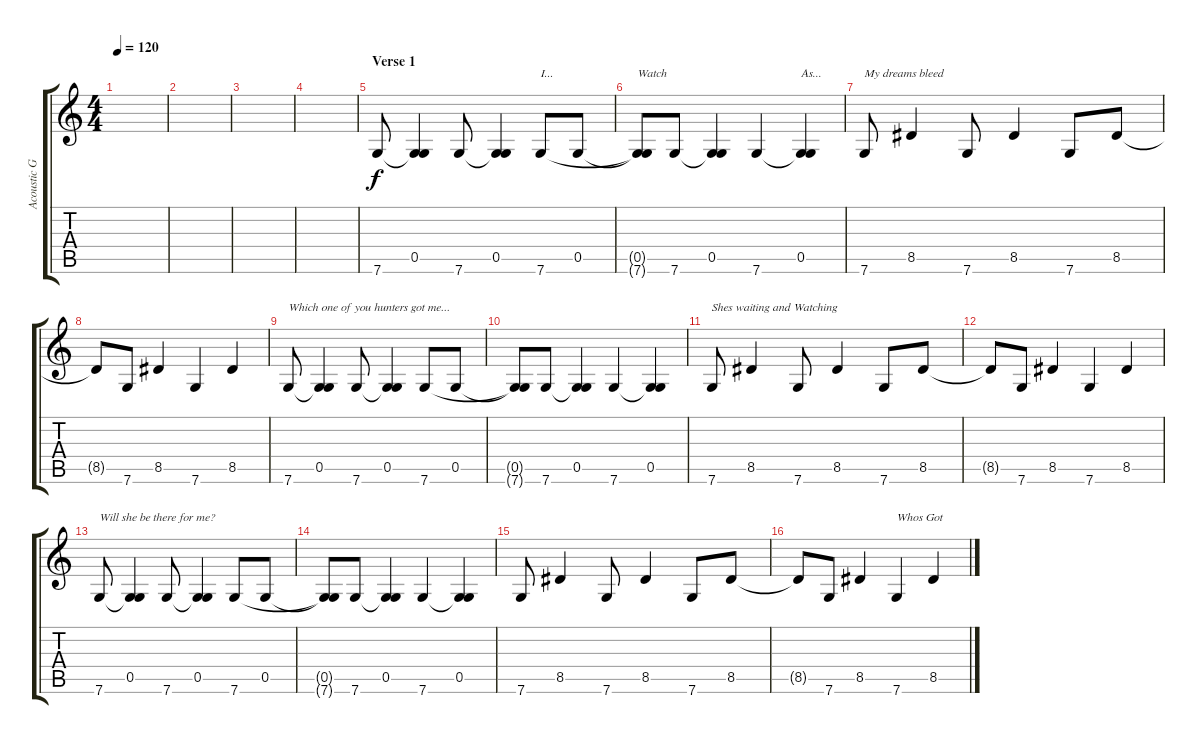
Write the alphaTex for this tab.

\track ("Acoustic Guitar" "Acoustic G") {instrument acousticguitarnylon}
\staff {score tabs}
\tuning (D4 A3 F3 C3 G2 C2) {hide}
\ts (4 4)
\tempo 120
\clef g2
\ks c
|
|
|
|
\section ("" "Verse 1")
7.6.8 (0.5 7.6{t}).4 7.6.8 (0.5 7.6{t}).4 7.6.8{txt "I..."} 0.5.8 |
(0.5{t} 7.6{t}).8{txt "Watch"} 7.6.8 (0.5 7.6{t}).4 7.6.4 (0.5 7.6{t}).4{txt "As..."} |
7.6.8{txt "My dreams bleed"} 8.5.4 7.6.8 8.5.4 7.6.8 8.5.8 |
8.5{t}.8 7.6.8 8.5.4 7.6.4 8.5.4 |
7.6.8{txt "Which one of you hunters got me..."} (0.5 7.6{t}).4 7.6.8 (0.5 7.6{t}).4 7.6.8 0.5.8 |
(0.5{t} 7.6{t}).8 7.6.8 (0.5 7.6{t}).4 7.6.4 (0.5 7.6{t}).4 |
7.6.8{txt "Shes waiting and Watching"} 8.5.4 7.6.8 8.5.4 7.6.8 8.5.8 |
8.5{t}.8 7.6.8 8.5.4 7.6.4 8.5.4 |
7.6.8{txt "Will she be there for me?"} (0.5 7.6{t}).4 7.6.8 (0.5 7.6{t}).4 7.6.8 0.5.8 |
(0.5{t} 7.6{t}).8 7.6.8 (0.5 7.6{t}).4 7.6.4 (0.5 7.6{t}).4 |
7.6.8 8.5.4 7.6.8 8.5.4 7.6.8 8.5.8 |
8.5{t}.8 7.6.8 8.5.4 7.6.4{txt "Whos Got"} 8.5.4
